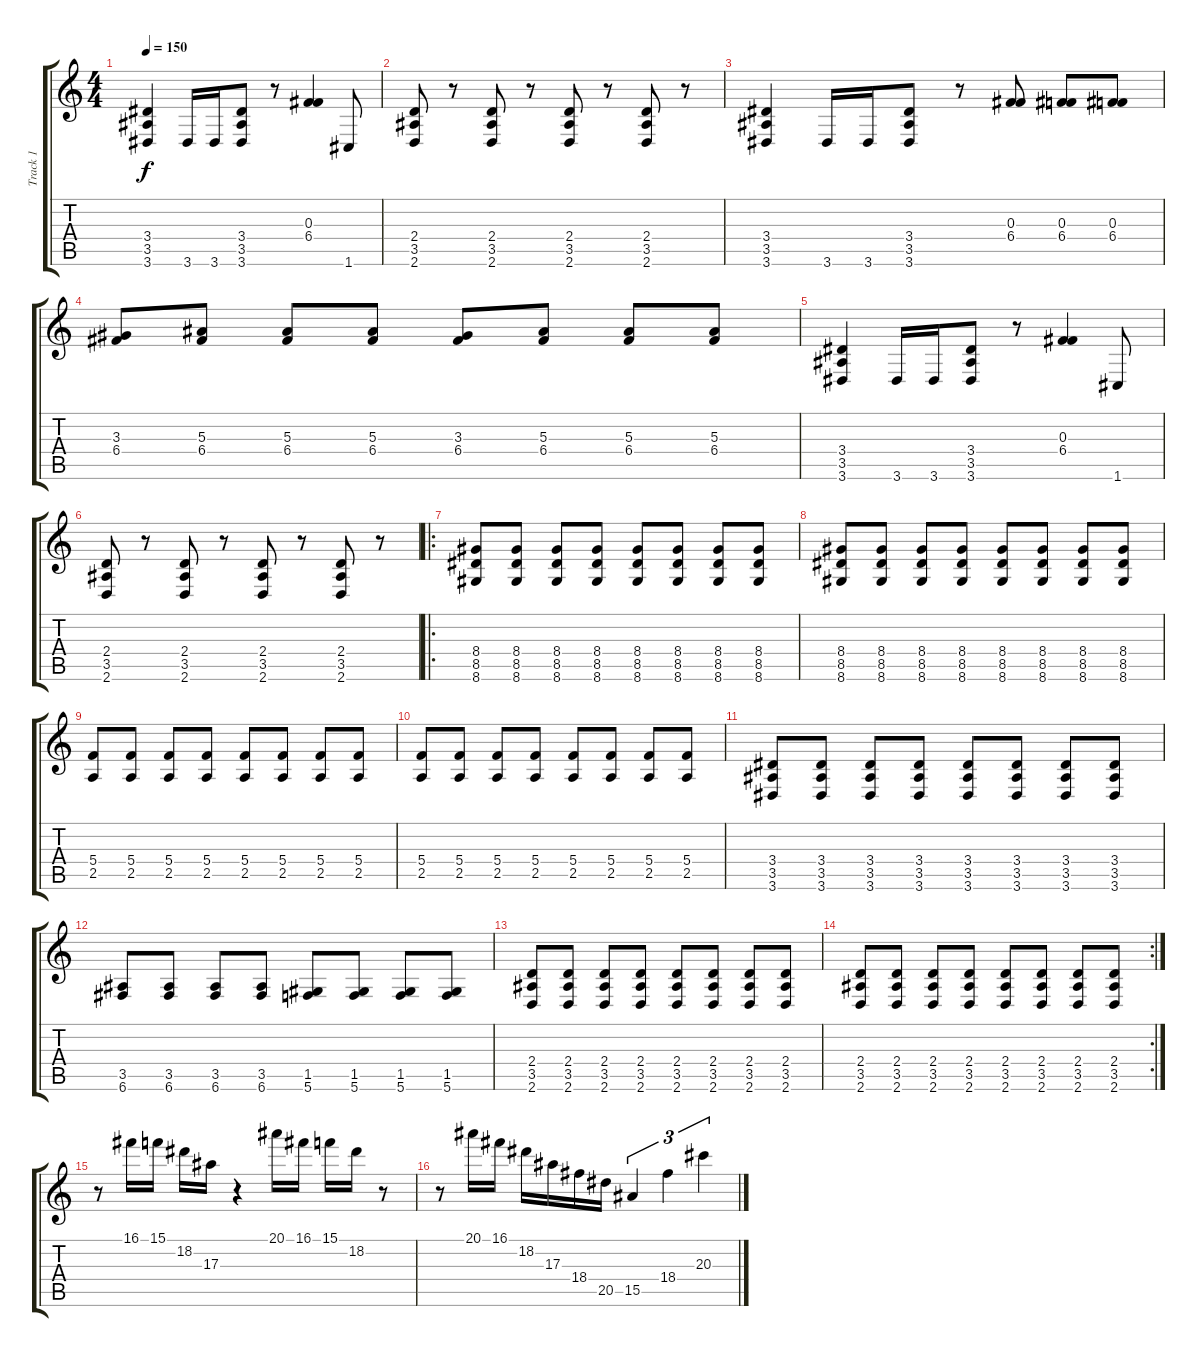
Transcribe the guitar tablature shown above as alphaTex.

\track ("Track 1" "Track 1") {instrument overdrivenguitar}
\staff {score tabs}
\tuning (D4 A3 F3 C3 G2 C2) {hide}
\ts (4 4)
\tempo 150
\clef g2
\ks c
(3.4 3.5 3.6).4{dy f} 3.6.16 3.6.16 (3.4 3.5 3.6).8 r.8 (0.3 6.4).4 1.6.8 |
(2.4 3.5 2.6).8 r.8 (2.4 3.5 2.6).8 r.8 (2.4 3.5 2.6).8 r.8 (2.4 3.5 2.6).8 r.8 |
(3.4 3.5 3.6).4 3.6.16 3.6.16 (3.4 3.5 3.6).8 r.8 (0.3 6.4).8 (0.3 6.4).8 (0.3 6.4).8 |
(3.3 6.4).8 (5.3 6.4).8 (5.3 6.4).8 (5.3 6.4).8 (3.3 6.4).8 (5.3 6.4).8 (5.3 6.4).8 (5.3 6.4).8 |
(3.4 3.5 3.6).4 3.6.16 3.6.16 (3.4 3.5 3.6).8 r.8 (0.3 6.4).4 1.6.8 |
(2.4 3.5 2.6).8 r.8 (2.4 3.5 2.6).8 r.8 (2.4 3.5 2.6).8 r.8 (2.4 3.5 2.6).8 r.8 |
\ro
(8.4 8.5 8.6).8 (8.4 8.5 8.6).8 (8.4 8.5 8.6).8 (8.4 8.5 8.6).8 (8.4 8.5 8.6).8 (8.4 8.5 8.6).8 (8.4 8.5 8.6).8 (8.4 8.5 8.6).8 |
(8.4 8.5 8.6).8 (8.4 8.5 8.6).8 (8.4 8.5 8.6).8 (8.4 8.5 8.6).8 (8.4 8.5 8.6).8 (8.4 8.5 8.6).8 (8.4 8.5 8.6).8 (8.4 8.5 8.6).8 |
(5.4 2.5).8 (5.4 2.5).8 (5.4 2.5).8 (5.4 2.5).8 (5.4 2.5).8 (5.4 2.5).8 (5.4 2.5).8 (5.4 2.5).8 |
(5.4 2.5).8 (5.4 2.5).8 (5.4 2.5).8 (5.4 2.5).8 (5.4 2.5).8 (5.4 2.5).8 (5.4 2.5).8 (5.4 2.5).8 |
(3.4 3.5 3.6).8 (3.4 3.5 3.6).8 (3.4 3.5 3.6).8 (3.4 3.5 3.6).8 (3.4 3.5 3.6).8 (3.4 3.5 3.6).8 (3.4 3.5 3.6).8 (3.4 3.5 3.6).8 |
(3.5 6.6).8 (3.5 6.6).8 (3.5 6.6).8 (3.5 6.6).8 (1.5 5.6).8 (1.5 5.6).8 (1.5 5.6).8 (1.5 5.6).8 |
(2.4 3.5 2.6).8 (2.4 3.5 2.6).8 (2.4 3.5 2.6).8 (2.4 3.5 2.6).8 (2.4 3.5 2.6).8 (2.4 3.5 2.6).8 (2.4 3.5 2.6).8 (2.4 3.5 2.6).8 |
\rc 2
(2.4 3.5 2.6).8 (2.4 3.5 2.6).8 (2.4 3.5 2.6).8 (2.4 3.5 2.6).8 (2.4 3.5 2.6).8 (2.4 3.5 2.6).8 (2.4 3.5 2.6).8 (2.4 3.5 2.6).8 |
r.8 16.1.16 15.1.16 18.2.16 17.3.16 r.4 20.1.16 16.1.16 15.1.16 18.2.16 r.8 |
r.8 20.1.16 16.1.16 18.2.16 17.3.16 18.4.16 20.5.16 15.5.4{tu (3 2)} 18.4.4{tu (3 2)} 20.3.4{tu (3 2)}
